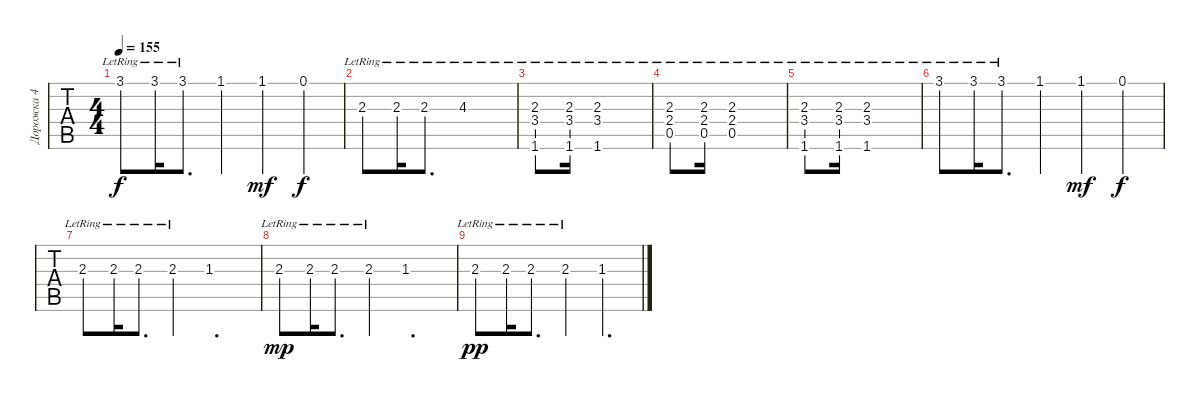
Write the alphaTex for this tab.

\track ("Дорожка 4" "Дорожка 4") {instrument acousticguitarsteel}
\staff {tabs}
\tuning (E4 B3 G3 D3 A2 E2) {hide}
\ts (4 4)
\tempo 155
\clef g2
\ks c
3.1{lr}.8{dy f} 3.1{lr}.16 3.1{lr}.8{d} 1.1.4 1.1.4{dy mf} 0.1.4{dy f} |
2.3{lr}.8 2.3{lr}.16 2.3{lr}.8{d} 4.3{lr}.1 |
(2.3{lr} 3.4 1.6).8 (2.3{lr} 3.4 1.6).16 (2.3{lr} 3.4 1.6).1 |
(2.3{lr} 2.4 0.5).8 (2.3{lr} 2.4 0.5).16 (2.3{lr} 2.4 0.5).1 |
(2.3{lr} 3.4 1.6).8 (2.3{lr} 3.4 1.6).16 (2.3{lr} 3.4 1.6).1 |
3.1{lr}.8 3.1{lr}.16 3.1{lr}.8{d} 1.1.4 1.1.4{dy mf} 0.1.4{dy f} |
2.3{lr}.8 2.3{lr}.16 2.3{lr}.8{d} 2.3{lr}.4 1.3.1{d} |
2.3{lr}.8{dy mp} 2.3{lr}.16 2.3{lr}.8{d} 2.3{lr}.4 1.3.1{d} |
2.3{lr}.8{dy pp} 2.3{lr}.16 2.3{lr}.8{d} 2.3{lr}.4 1.3.4{d}
